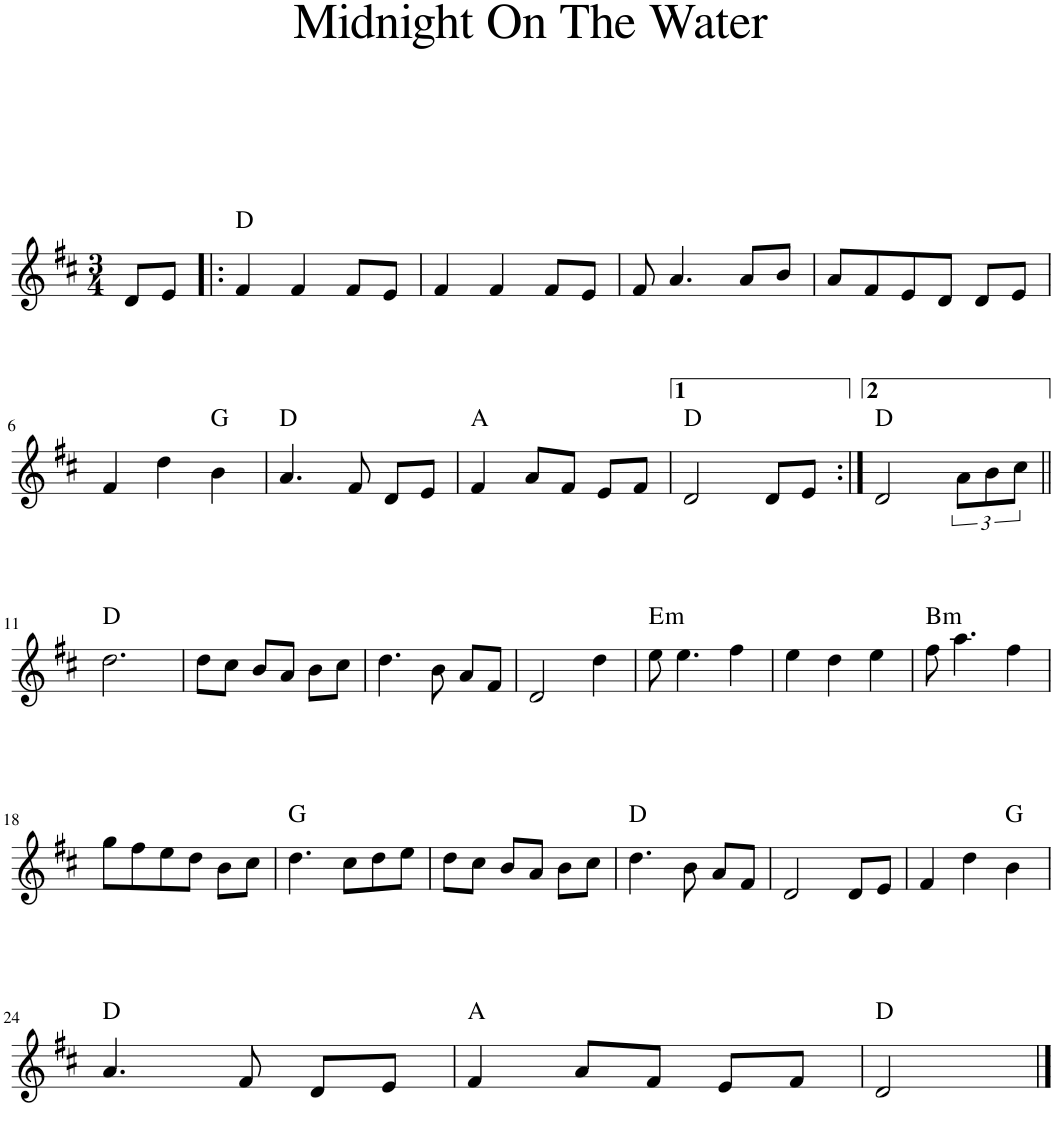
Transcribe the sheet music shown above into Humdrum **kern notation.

**kern	**harte
*part1	*part1
*staff1	*
*I"Piano	*
*I'Pno	*
*clefG2	*
*k[f#c#]	*
*D:	*
*M3/4	*
=1	=1
8d/L	.
8e/J	.
=2!|:	=2!|:
4f#/	D:maj
4f#/	.
8f#/L	.
8e/J	.
=3	=3
4f#/	.
4f#/	.
8f#/L	.
8e/J	.
=4	=4
8f#/	.
4.a/	.
8a/L	.
8b/J	.
=5	=5
8a/L	.
8f#/	.
8e/	.
8d/J	.
8d/L	.
8e/J	.
!!LO:LB:g=z
=6	=6
4f#/	.
4dd\	.
4b\	G:maj
=7	=7
4.a/	D:maj
8f#/	.
8d/L	.
8e/J	.
=8	=8
4f#/	A:maj
8a/L	.
8f#/J	.
8e/L	.
8f#/J	.
=9	=9
2d/	D:maj
8d/L	.
8e/J	.
=10:|!	=10:|!
2d/	D:maj
12a\L	.
12b\	.
12cc#\J	.
!!LO:LB:g=z
=11||	=11||
2.dd\	D:maj
=12	=12
8dd\L	.
8cc#\J	.
8b/L	.
8a/J	.
8b\L	.
8cc#\J	.
=13	=13
4.dd\	.
8b\	.
8a/L	.
8f#/J	.
=14	=14
2d/	.
4dd\	.
=15	=15
!	!LO:H:kt=m
8ee\	E:min
4.ee\	.
4ff#\	.
=16	=16
4ee\	.
4dd\	.
4ee\	.
=17	=17
!	!LO:H:kt=m
8ff#\	B:min
4.aa\	.
4ff#\	.
!!LO:LB:g=z
=18	=18
8gg\L	.
8ff#\	.
8ee\	.
8dd\J	.
8b\L	.
8cc#\J	.
=19	=19
4.dd\	G:maj
8cc#\L	.
8dd\	.
8ee\J	.
=20	=20
8dd\L	.
8cc#\J	.
8b/L	.
8a/J	.
8b\L	.
8cc#\J	.
=21	=21
4.dd\	D:maj
8b\	.
8a/L	.
8f#/J	.
=22	=22
2d/	.
8d/L	.
8e/J	.
=23	=23
4f#/	.
4dd\	.
4b\	G:maj
!!LO:LB:g=z
=24	=24
4.a/	D:maj
8f#/	.
8d/L	.
8e/J	.
=25	=25
4f#/	A:maj
8a/L	.
8f#/J	.
8e/L	.
8f#/J	.
=26	=26
2d/	D:maj
==	==
*-	*-
